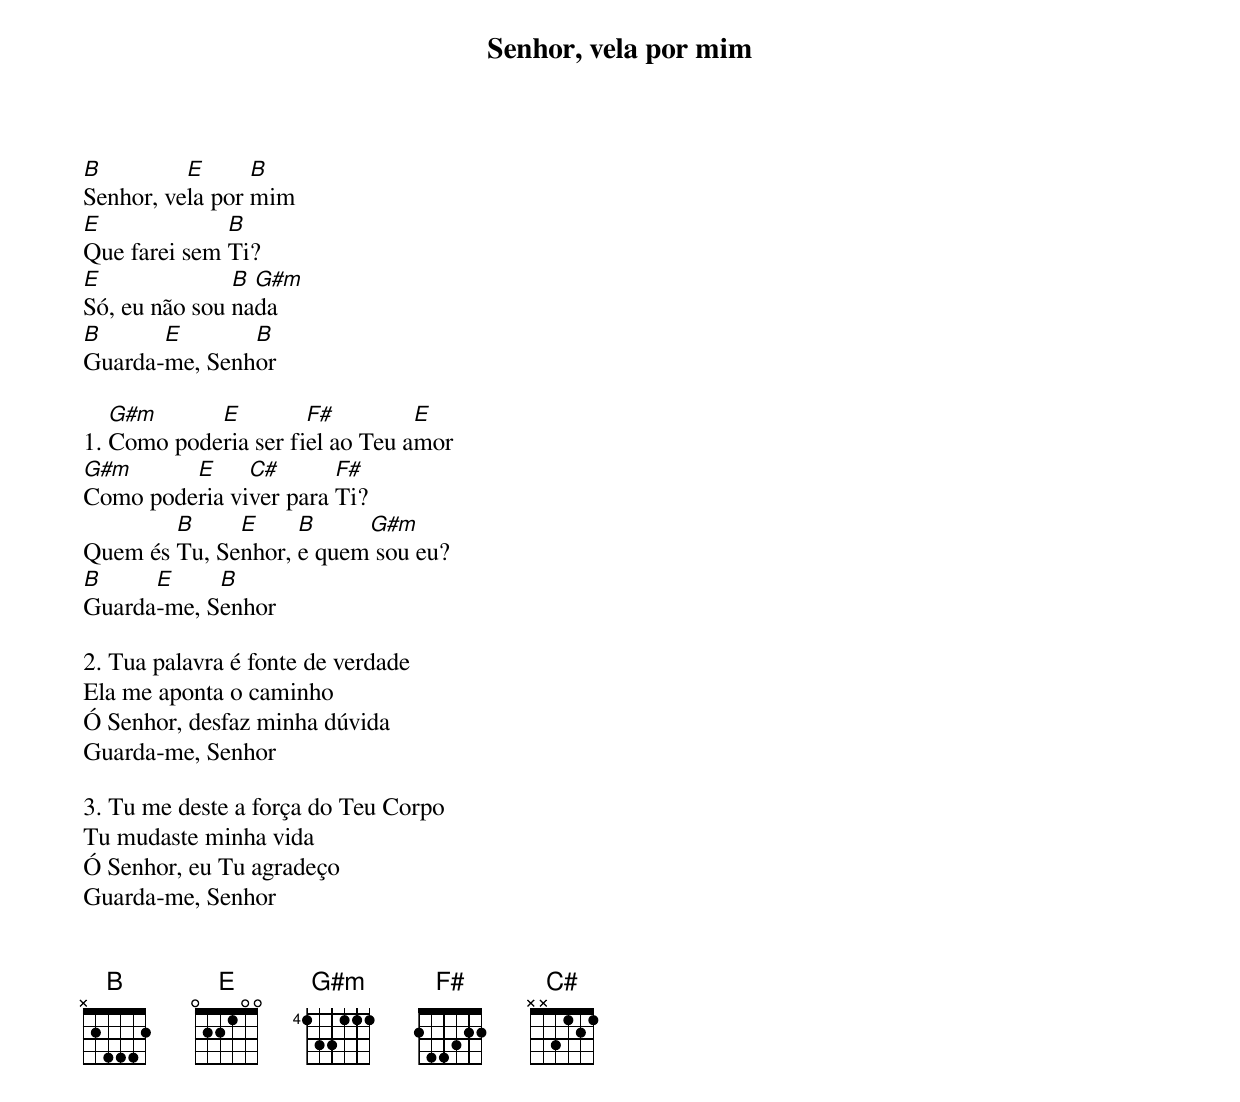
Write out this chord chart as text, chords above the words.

Senhor, vela por mim

B         E      B
Senhor, vela por mim
E             B
Que farei sem Ti?
E              B G#m
Só, eu não sou nada
B      E       B
Guarda-me, Senhor

   G#m      E         F#         E
1. Como poderia ser fiel ao Teu amor
G#m      E     C#       F#
Como poderia viver para Ti?
        B     E     B     G#m
Quem és Tu, Senhor, e quem sou eu?
B     E     B
Guarda-me, Senhor

2. Tua palavra é fonte de verdade
Ela me aponta o caminho
Ó Senhor, desfaz minha dúvida
Guarda-me, Senhor

3. Tu me deste a força do Teu Corpo
Tu mudaste minha vida
Ó Senhor, eu Tu agradeço
Guarda-me, Senhor

<iframe src="https://www.youtube.com/embed/SAC5u35WGdg" frameborder="0"></iframe>
